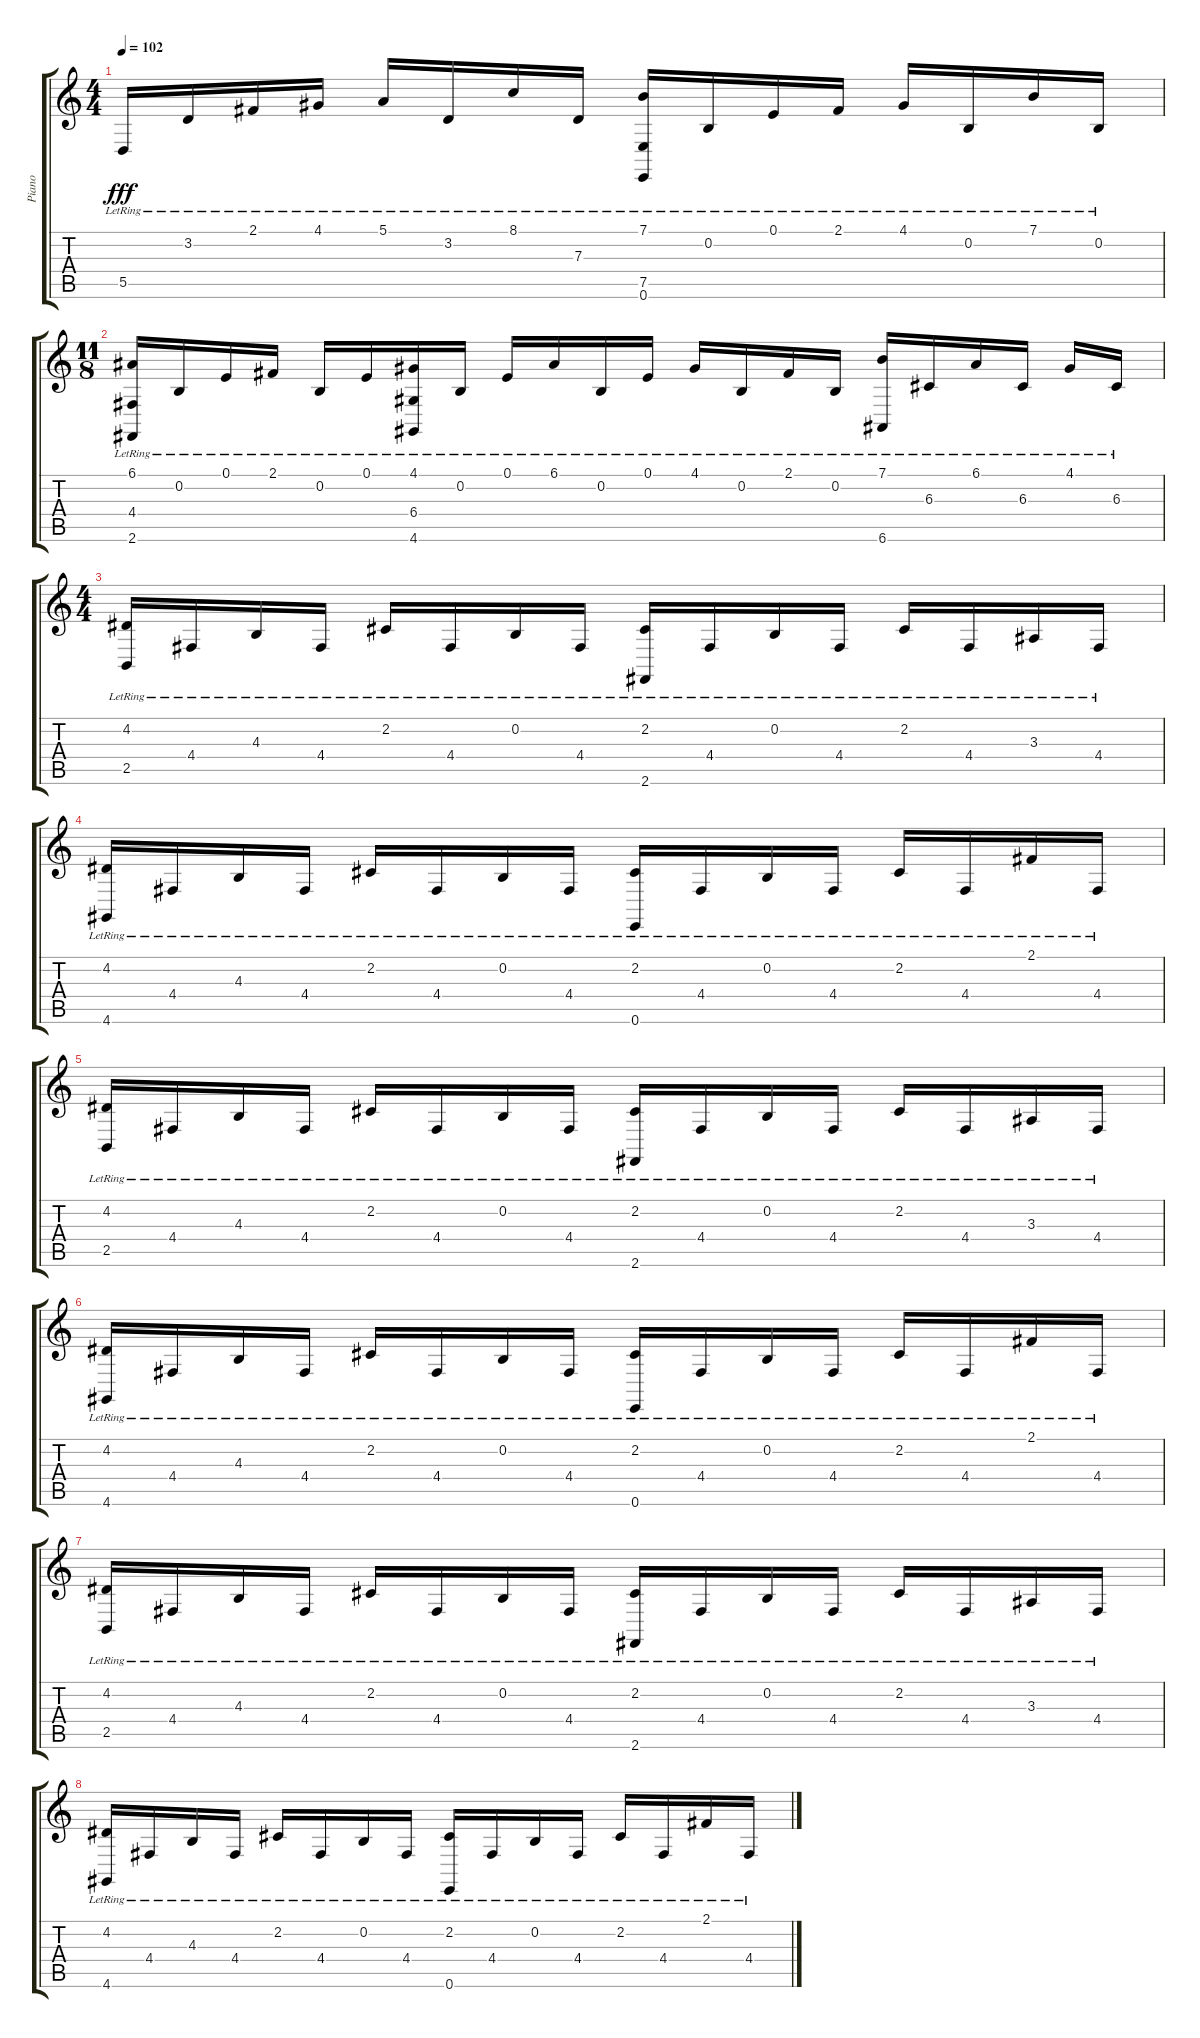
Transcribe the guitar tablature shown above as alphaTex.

\track ("Piano" "Piano") {instrument acousticgrandpiano}
\staff {score tabs}
\tuning (E4 B3 G3 D3 A2 E2) {hide}
\ts (4 4)
\tempo 102
\clef g2
\ks c
5.5{lr}.16{dy fff} 3.2{lr}.16 2.1{lr}.16 4.1{lr}.16 5.1{lr}.16 3.2{lr}.16 8.1{lr}.16 7.3{lr}.16 (7.1{lr} 7.5{lr} 0.6{lr}).16 0.2{lr}.16 0.1{lr}.16 2.1{lr}.16 4.1{lr}.16 0.2{lr}.16 7.1{lr}.16 0.2{lr}.16 |
\ts (11 8)
(6.1{lr} 4.4{lr} 2.6{lr}).16 0.2{lr}.16 0.1{lr}.16 2.1{lr}.16 0.2{lr}.16 0.1{lr}.16 (4.1{lr} 6.4{lr} 4.6{lr}).16 0.2{lr}.16 0.1{lr}.16 6.1{lr}.16 0.2{lr}.16 0.1{lr}.16 4.1{lr}.16 0.2{lr}.16 2.1{lr}.16 0.2{lr}.16 (7.1{lr} 6.6{lr}).16 6.3{lr}.16 6.1{lr}.16 6.3{lr}.16 4.1{lr}.16 6.3{lr}.16 |
\ts (4 4)
(4.2{lr} 2.5{lr}).16{volume 13} 4.4{lr}.16 4.3{lr}.16 4.4{lr}.16 2.2{lr}.16 4.4{lr}.16 0.2{lr}.16 4.4{lr}.16 (2.2{lr} 2.6{lr}).16 4.4{lr}.16 0.2{lr}.16 4.4{lr}.16 2.2{lr}.16 4.4{lr}.16 3.3{lr}.16 4.4{lr}.16 |
(4.2{lr} 4.6{lr}).16 4.4{lr}.16 4.3{lr}.16 4.4{lr}.16 2.2{lr}.16 4.4{lr}.16 0.2{lr}.16 4.4{lr}.16 (2.2{lr} 0.6{lr}).16 4.4{lr}.16 0.2{lr}.16 4.4{lr}.16 2.2{lr}.16 4.4{lr}.16 2.1{lr}.16 4.4{lr}.16 |
(4.2{lr} 2.5{lr}).16 4.4{lr}.16 4.3{lr}.16 4.4{lr}.16 2.2{lr}.16 4.4{lr}.16 0.2{lr}.16 4.4{lr}.16 (2.2{lr} 2.6{lr}).16 4.4{lr}.16 0.2{lr}.16 4.4{lr}.16 2.2{lr}.16 4.4{lr}.16 3.3{lr}.16 4.4{lr}.16 |
(4.2{lr} 4.6{lr}).16 4.4{lr}.16 4.3{lr}.16 4.4{lr}.16 2.2{lr}.16 4.4{lr}.16 0.2{lr}.16 4.4{lr}.16 (2.2{lr} 0.6{lr}).16 4.4{lr}.16 0.2{lr}.16 4.4{lr}.16 2.2{lr}.16 4.4{lr}.16 2.1{lr}.16 4.4{lr}.16 |
(4.2{lr} 2.5{lr}).16 4.4{lr}.16 4.3{lr}.16 4.4{lr}.16 2.2{lr}.16 4.4{lr}.16 0.2{lr}.16 4.4{lr}.16 (2.2{lr} 2.6{lr}).16 4.4{lr}.16 0.2{lr}.16 4.4{lr}.16 2.2{lr}.16 4.4{lr}.16 3.3{lr}.16 4.4{lr}.16 |
(4.2{lr} 4.6{lr}).16 4.4{lr}.16 4.3{lr}.16 4.4{lr}.16 2.2{lr}.16 4.4{lr}.16 0.2{lr}.16 4.4{lr}.16 (2.2{lr} 0.6{lr}).16 4.4{lr}.16 0.2{lr}.16 4.4{lr}.16 2.2{lr}.16 4.4{lr}.16 2.1{lr}.16 4.4{lr}.16
